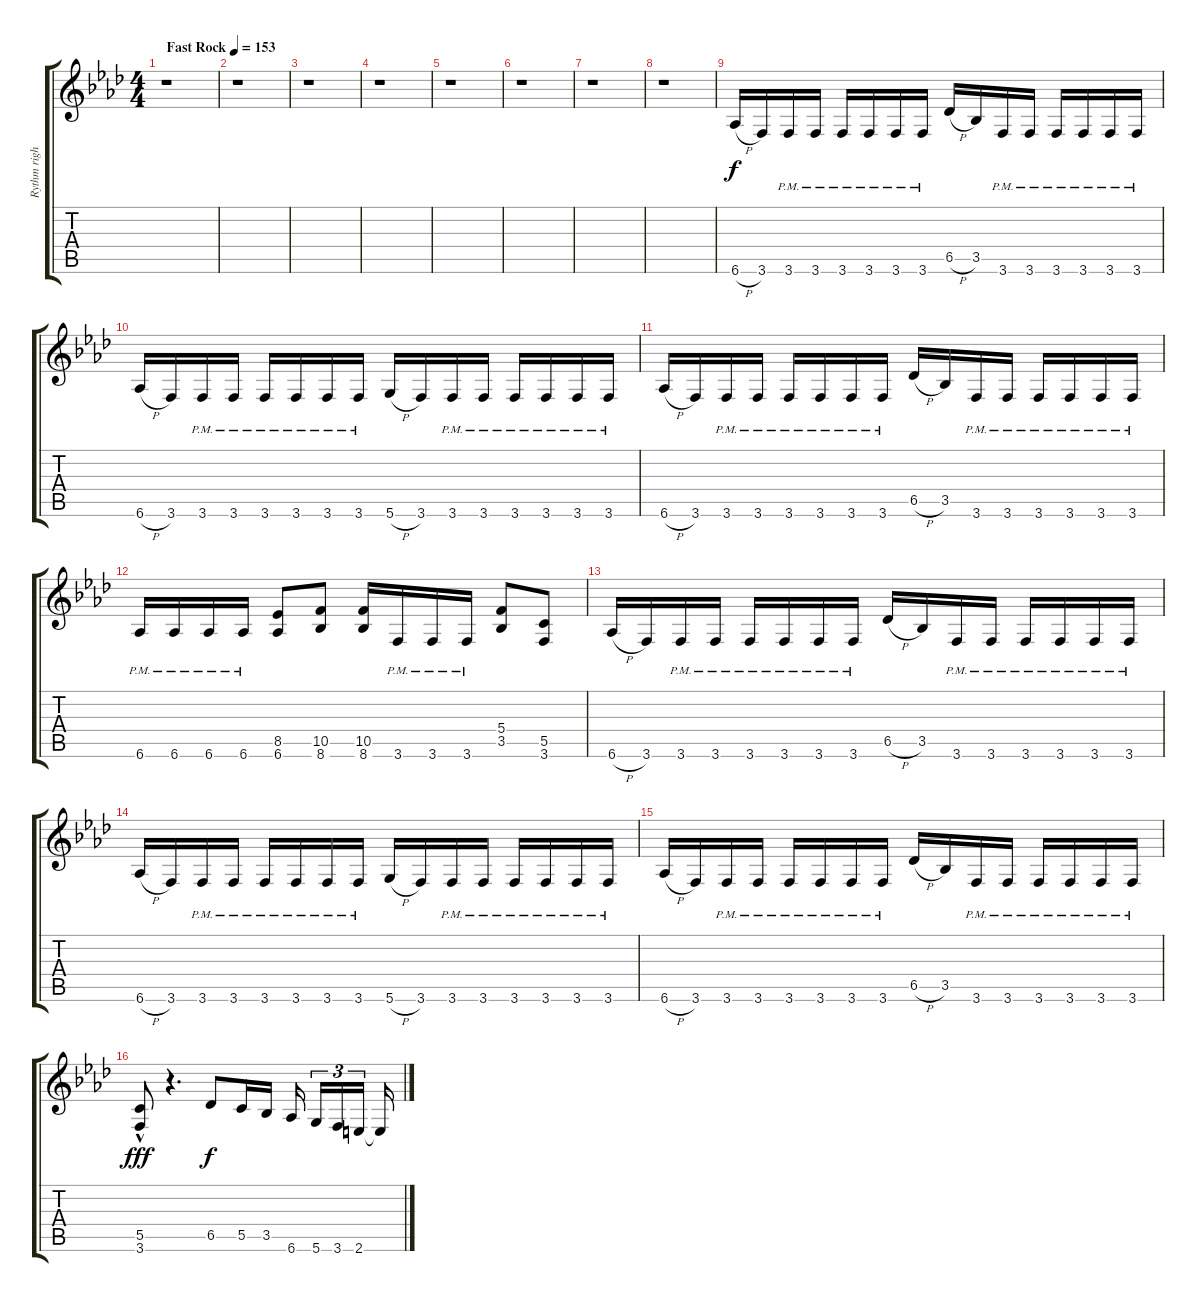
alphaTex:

\track ("Rythm right channel" "Rythm righ") {instrument distortionguitar}
\staff {score tabs}
\tuning (D4 A3 F3 C3 G2 D2) {hide}
\ts (4 4)
\tempo (153 "Fast Rock")
\clef g2
\ks fminor
r.1{dy f instrument distortionguitar} |
r.1 |
r.1 |
r.1 |
r.1 |
r.1 |
r.1 |
r.1 |
6.6{h}.16 3.6.16 3.6{pm}.16 3.6{pm}.16 3.6{pm}.16 3.6{pm}.16 3.6{pm}.16 3.6{pm}.16 6.5{h}.16 3.5.16 3.6{pm}.16 3.6{pm}.16 3.6{pm}.16 3.6{pm}.16 3.6{pm}.16 3.6{pm}.16 |
6.6{h}.16 3.6.16 3.6{pm}.16 3.6{pm}.16 3.6{pm}.16 3.6{pm}.16 3.6{pm}.16 3.6{pm}.16 5.6{h}.16 3.6.16 3.6{pm}.16 3.6{pm}.16 3.6{pm}.16 3.6{pm}.16 3.6{pm}.16 3.6{pm}.16 |
6.6{h}.16 3.6.16 3.6{pm}.16 3.6{pm}.16 3.6{pm}.16 3.6{pm}.16 3.6{pm}.16 3.6{pm}.16 6.5{h}.16 3.5.16 3.6{pm}.16 3.6{pm}.16 3.6{pm}.16 3.6{pm}.16 3.6{pm}.16 3.6{pm}.16 |
6.6{pm}.16 6.6{pm}.16 6.6{pm}.16 6.6{pm}.16 (8.5 6.6).8 (10.5 8.6).8 (10.5 8.6).16 3.6{pm}.16 3.6{pm}.16 3.6{pm}.16 (5.4 3.5).8 (5.5 3.6).8 |
6.6{h}.16 3.6.16 3.6{pm}.16 3.6{pm}.16 3.6{pm}.16 3.6{pm}.16 3.6{pm}.16 3.6{pm}.16 6.5{h}.16 3.5.16 3.6{pm}.16 3.6{pm}.16 3.6{pm}.16 3.6{pm}.16 3.6{pm}.16 3.6{pm}.16 |
6.6{h}.16 3.6.16 3.6{pm}.16 3.6{pm}.16 3.6{pm}.16 3.6{pm}.16 3.6{pm}.16 3.6{pm}.16 5.6{h}.16 3.6.16 3.6{pm}.16 3.6{pm}.16 3.6{pm}.16 3.6{pm}.16 3.6{pm}.16 3.6{pm}.16 |
6.6{h}.16 3.6.16 3.6{pm}.16 3.6{pm}.16 3.6{pm}.16 3.6{pm}.16 3.6{pm}.16 3.6{pm}.16 6.5{h}.16 3.5.16 3.6{pm}.16 3.6{pm}.16 3.6{pm}.16 3.6{pm}.16 3.6{pm}.16 3.6{pm}.16 |
(5.5{hac} 3.6{hac}).8{dy fff} r.4{d} 6.5.8{dy f} 5.5.16 3.5.16 6.6.16{beam splitsecondary} 5.6.16{tu (3 2)} 3.6.16{tu (3 2)} 2.6.16{tu (3 2) beam splitsecondary} 2.6{t}.16
